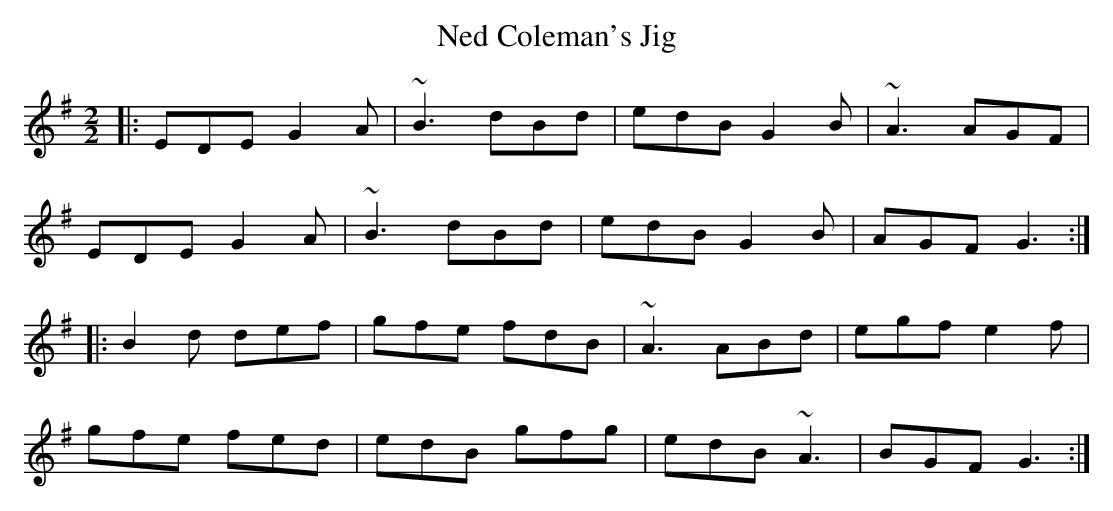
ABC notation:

X:1
T:Ned Coleman's Jig
M:2/2
L:1/8
K:G
|: EDE G2A | ~B3 dBd | edB G2B | ~A3 AGF |
   EDE G2A | ~B3 dBd | edB G2B | AGF G3 :|
|: B2d def | gfe fdB | ~A3 ABd | egf e2f |
   gfe fed | edB gfg | edB ~A3 | BGF G3 :|
